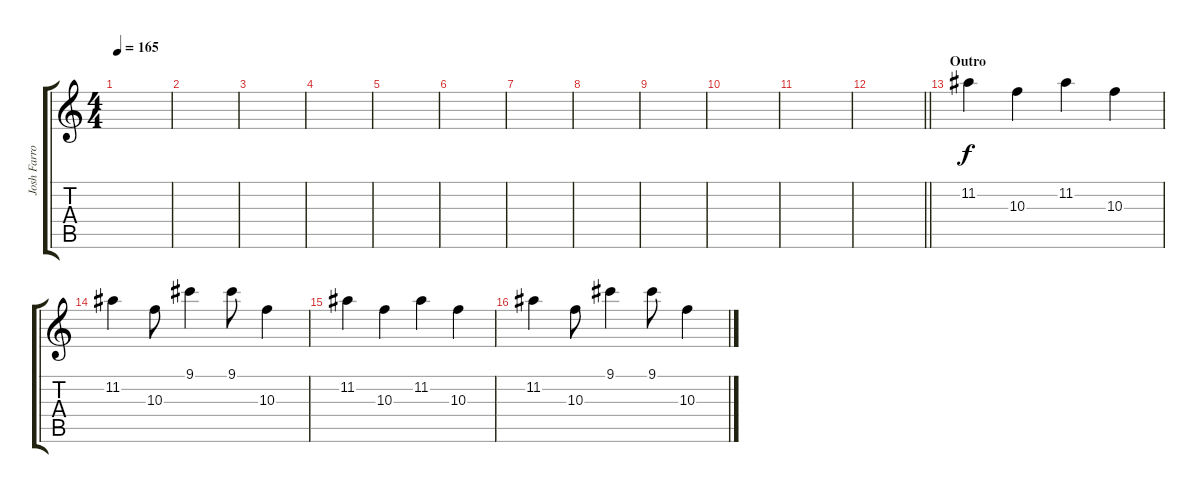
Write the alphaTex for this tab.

\track ("Josh Farro (Lead Guitar)" "Josh Farro") {instrument distortionguitar}
\staff {score tabs}
\tuning (E4 B3 G3 D3 A2 D2) {hide}
\ts (4 4)
\tempo 165
\clef g2
\ks c
|
|
|
|
|
|
|
|
|
|
|
\barLineRight lightlight
|
\section ("" "Outro")
11.2.4{volume 13 balance 8 instrument distortionguitar} 10.3.4 11.2.4 10.3.4 |
11.2.4 10.3.8 9.1.4 9.1.8 10.3.4 |
11.2.4 10.3.4 11.2.4 10.3.4 |
11.2.4 10.3.8 9.1.4 9.1.8 10.3.4
